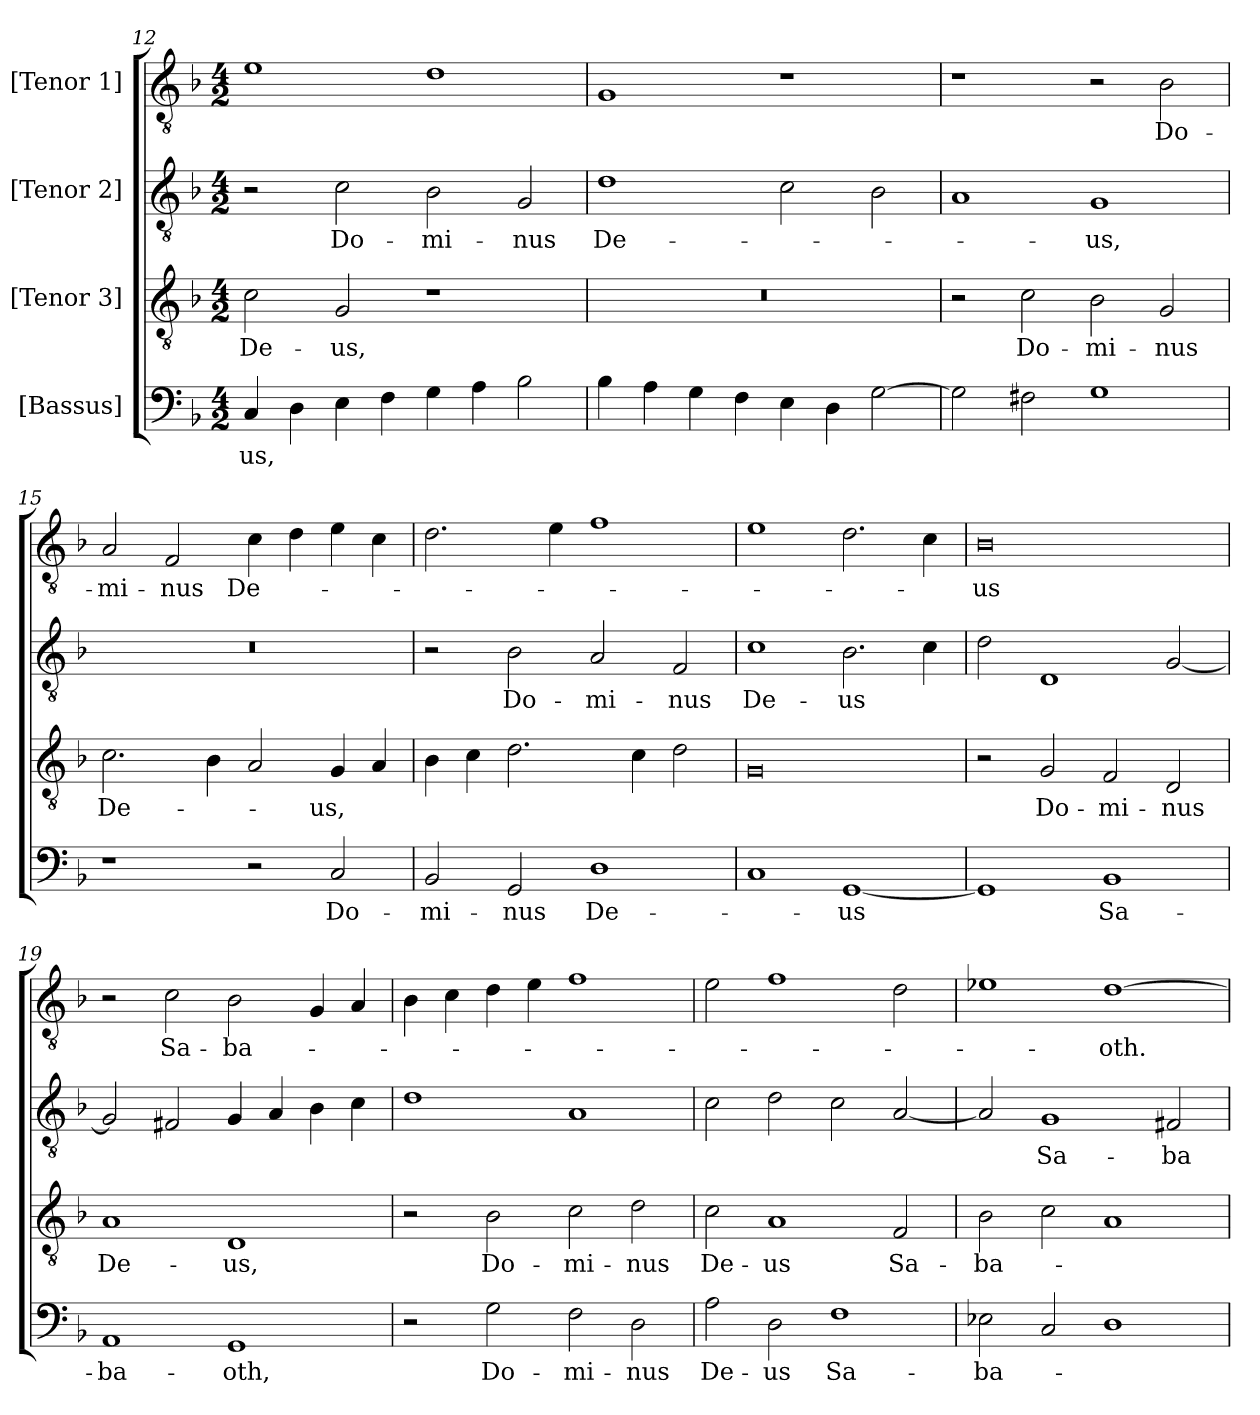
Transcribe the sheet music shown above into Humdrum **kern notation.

**kern	**text	**kern	**text	**kern	**text	**kern	**text
*part4	*part4	*part3	*part3	*part2	*part2	*part1	*part1
*staff4	*staff4	*staff3	*staff3	*staff2	*staff2	*staff1	*staff1
*I"[Bassus]	*	*I"[Tenor 3]	*	*I"[Tenor 2]	*	*I"[Tenor 1]	*
*clefF4	*	*clefGv2	*	*clefGv2	*	*clefGv2	*
*k[b-]	*	*k[b-]	*	*k[b-]	*	*k[b-]	*
*M4/2	*	*M4/2	*	*M4/2	*	*M4/2	*
=12	=12	=12	=12	=12	=12	=12	=12
4C/	-us,	2c\	De-	2r	.	1e\	.
4D\	.	.	.	.	.	.	.
4E\	.	2G/	-us,	2c\	Do-	.	.
4F\	.	.	.	.	.	.	.
4G\	.	1r	.	2B-\	-mi-	1d\	.
4A\	.	.	.	.	.	.	.
2B-\	.	.	.	2G/	-nus	.	.
=13	=13	=13	=13	=13	=13	=13	=13
4B-\	.	0r	.	1d\	De-	1G/	.
4A\	.	.	.	.	.	.	.
4G\	.	.	.	.	.	.	.
4F\	.	.	.	.	.	.	.
4E\	.	.	.	2c\	.	1r	.
4D\	.	.	.	.	.	.	.
[2G\	.	.	.	2B-\	.	.	.
=14	=14	=14	=14	=14	=14	=14	=14
2G\]	.	2r	.	1A/	.	1r	.
2F#X\	.	2c\	Do-	.	.	.	.
1G\	.	2B-\	-mi-	1G/	-us,	2r	.
.	.	2G/	-nus	.	.	2B-\	Do-
=15	=15	=15	=15	=15	=15	=15	=15
1r	.	2.c\	De-	0r	.	2A/	-mi-
.	.	.	.	.	.	2F/	-nus
.	.	4B-\	.	.	.	.	.
2r	.	2A/	.	.	.	4c\	De-
.	.	.	.	.	.	4d\	.
2C/	Do-	4G/	-us,	.	.	4e\	.
.	.	4A/	.	.	.	4c\	.
=16	=16	=16	=16	=16	=16	=16	=16
2BB-/	-mi-	4B-\	.	2r	.	2.d\	.
.	.	4c\	.	.	.	.	.
2GG/	-nus	2.d\	.	2B-\	Do-	.	.
.	.	.	.	.	.	4e\	.
1D\	De-	.	.	2A/	-mi-	1f\	.
.	.	4c\	.	.	.	.	.
.	.	2d\	.	2F/	-nus	.	.
=17	=17	=17	=17	=17	=17	=17	=17
1C/	.	0G/	.	1c\	De-	1e\	.
[1GG/	-us	.	.	2.B-\	-us	2.d\	.
.	.	.	.	4c\	.	4c\	.
=18	=18	=18	=18	=18	=18	=18	=18
1GG/]	.	2r	.	2d\	.	0B-\	-us
.	.	2G/	Do-	1D/	.	.	.
1BB-/	Sa-	2F/	-mi-	.	.	.	.
.	.	2D/	-nus	[2G/	.	.	.
=19	=19	=19	=19	=19	=19	=19	=19
1AA/	-ba-	1A/	De-	2G/]	.	2r	.
.	.	.	.	2F#X/	.	2c\	Sa-
1GG/	-oth,	1D/	-us,	4G/	.	2B-\	-ba-
.	.	.	.	4A/	.	.	.
.	.	.	.	4B-\	.	4G/	.
.	.	.	.	4c\	.	4A/	.
=20	=20	=20	=20	=20	=20	=20	=20
2r	.	2r	.	1d\	.	4B-\	.
.	.	.	.	.	.	4c\	.
2G\	Do-	2B-\	Do-	.	.	4d\	.
.	.	.	.	.	.	4e\	.
2F\	-mi-	2c\	-mi-	1A/	.	1f\	.
2D\	-nus	2d\	-nus	.	.	.	.
=21	=21	=21	=21	=21	=21	=21	=21
2A\	De-	2c\	De-	2c\	.	2e\	.
2D\	-us	1A/	-us	2d\	.	1f\	.
1F\	Sa-	.	.	2c\	.	.	.
.	.	2F/	Sa-	[2A/	.	2d\	.
=22	=22	=22	=22	=22	=22	=22	=22
2E-X\	-ba-	2B-\	-ba-	2A/]	.	1e-X\	.
2C/	.	2c\	.	1G/	Sa-	.	.
1D\	.	1A/	.	.	.	[1d\	-oth.
.	.	.	.	2F#X/	-ba-	.	.
=	=	=	=	=	=	=	=
*-	*-	*-	*-	*-	*-	*-	*-
